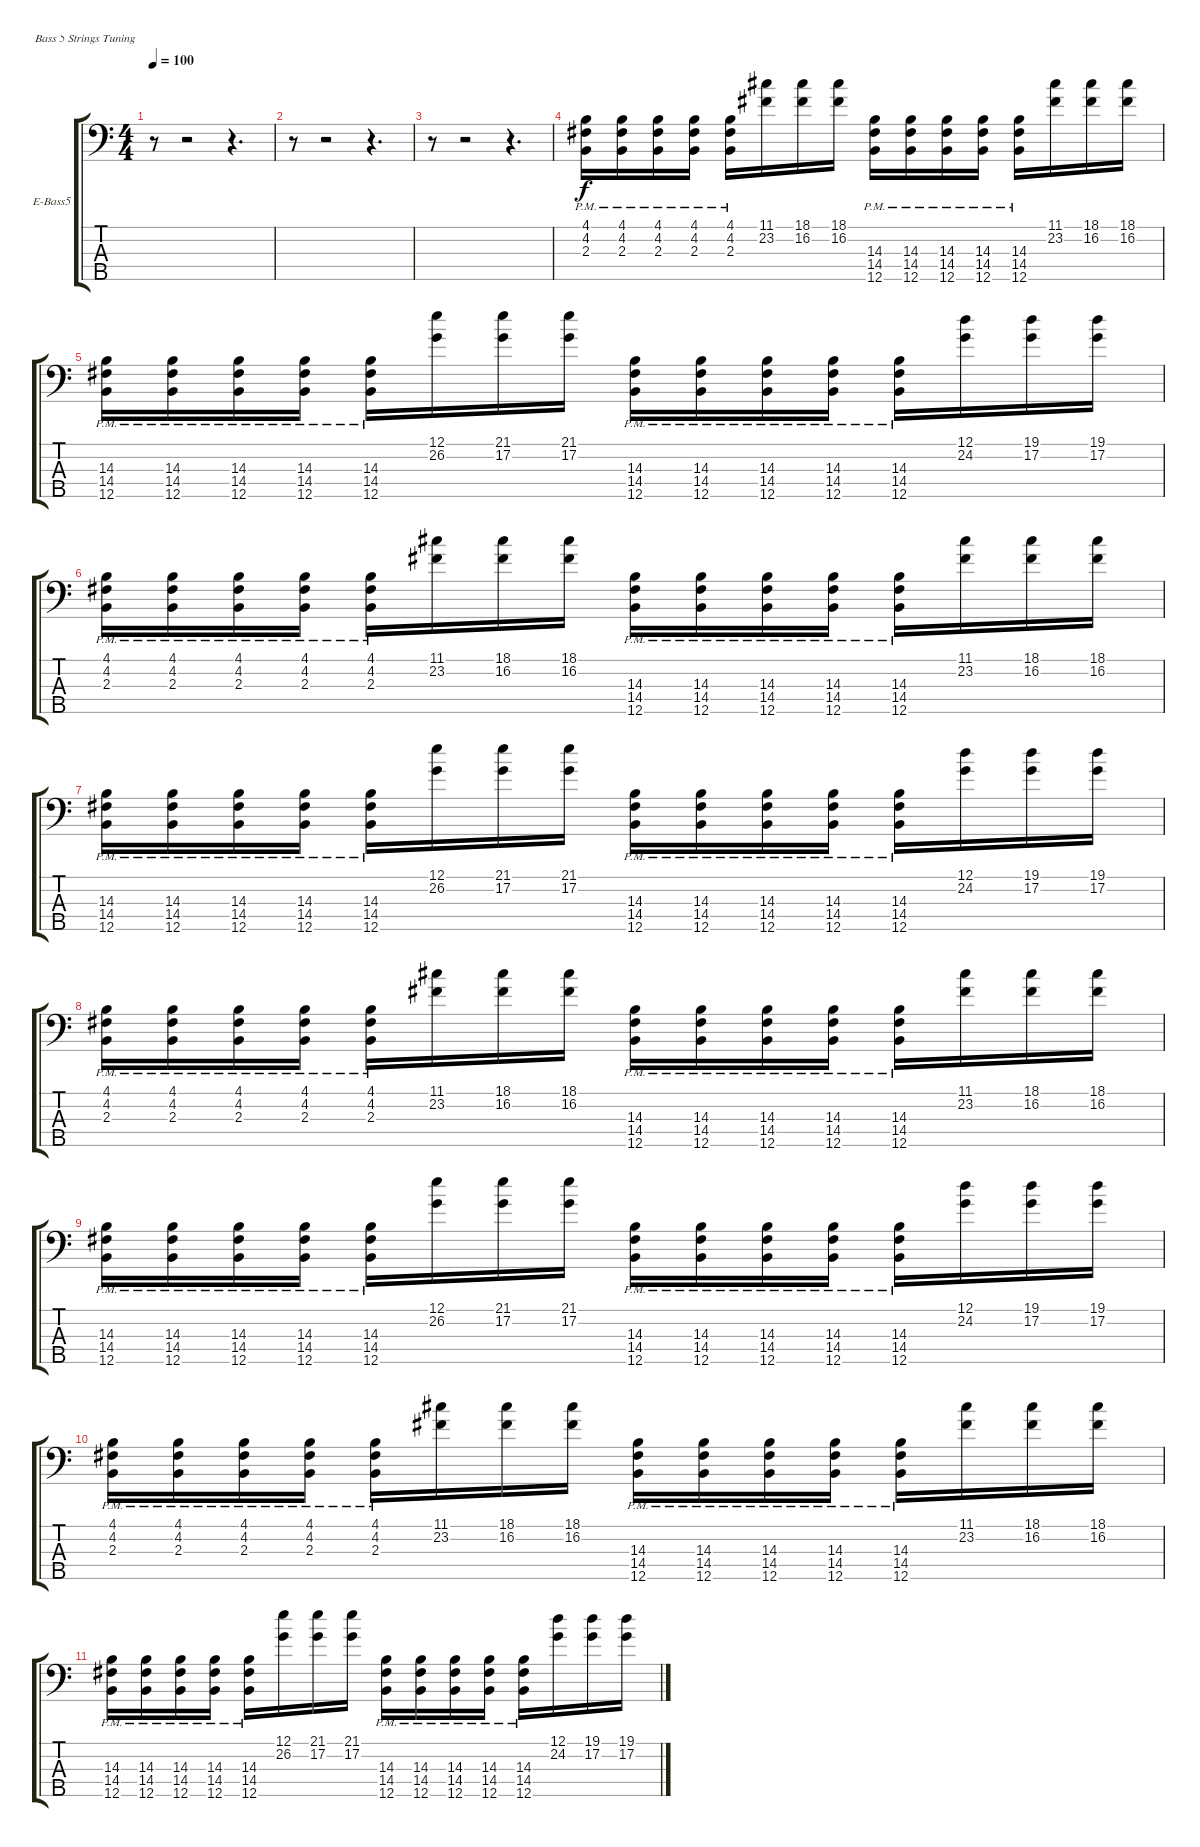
\bracketExtendMode groupsimilarinstruments
\firstSystemTrackNameOrientation horizontal
\otherSystemsTrackNameOrientation horizontal
\track ("Басс" "E-Bass5") {instrument electricbasspick}
\staff {score tabs}
\tuning (G2 D2 A1 E1 B0)
\ts (4 4)
\tempo 100
\clef f4
\ks c
r.8{dy f} r.2 r.4{d} |
r.8 r.2 r.4{d} |
r.8 r.2 r.4{d} |
(2.3{pm} 4.2{pm} 4.1{pm}).16 (2.3{pm} 4.2{pm} 4.1{pm}).16 (2.3{pm} 4.2{pm} 4.1{pm}).16 (4.1{pm} 4.2{pm} 2.3{pm}).16 (2.3{pm} 4.2{pm} 4.1{pm}).16 (11.1 23.2).16 (16.2 18.1).16 (16.2 18.1).16 (12.5{pm} 14.4{pm} 14.3{pm}).16 (12.5{pm} 14.4{pm} 14.3{pm}).16 (12.5{pm} 14.4{pm} 14.3{pm}).16 (14.3{pm} 14.4{pm} 12.5{pm}).16 (12.5{pm} 14.4{pm} 14.3{pm}).16 (11.1 23.2).16 (16.2 18.1).16 (16.2 18.1).16 |
\scale
0.508486 (12.5{pm} 14.4{pm} 14.3{pm}).16 (12.5{pm} 14.4{pm} 14.3{pm}).16 (12.5{pm} 14.4{pm} 14.3{pm}).16 (14.3{pm} 14.4{pm} 12.5{pm}).16 (12.5{pm} 14.4{pm} 14.3{pm}).16 (12.1 26.2).16 (17.2 21.1).16 (17.2 21.1).16 (12.5{pm} 14.4{pm} 14.3{pm}).16 (12.5{pm} 14.4{pm} 14.3{pm}).16 (12.5{pm} 14.4{pm} 14.3{pm}).16 (14.3{pm} 14.4{pm} 12.5{pm}).16 (12.5{pm} 14.4{pm} 14.3{pm}).16 (12.1 24.2).16 (19.1 17.2).16 (19.1 17.2).16 |
\scale
0.493186 (2.3{pm} 4.2{pm} 4.1{pm}).16 (2.3{pm} 4.2{pm} 4.1{pm}).16 (2.3{pm} 4.2{pm} 4.1{pm}).16 (4.1{pm} 4.2{pm} 2.3{pm}).16 (2.3{pm} 4.2{pm} 4.1{pm}).16 (11.1 23.2).16 (16.2 18.1).16 (16.2 18.1).16 (12.5{pm} 14.4{pm} 14.3{pm}).16 (12.5{pm} 14.4{pm} 14.3{pm}).16 (12.5{pm} 14.4{pm} 14.3{pm}).16 (14.3{pm} 14.4{pm} 12.5{pm}).16 (12.5{pm} 14.4{pm} 14.3{pm}).16 (11.1 23.2).16 (16.2 18.1).16 (16.2 18.1).16 |
\scale
0.542161 (12.5{pm} 14.4{pm} 14.3{pm}).16 (12.5{pm} 14.4{pm} 14.3{pm}).16 (12.5{pm} 14.4{pm} 14.3{pm}).16 (14.3{pm} 14.4{pm} 12.5{pm}).16 (12.5{pm} 14.4{pm} 14.3{pm}).16 (12.1 26.2).16 (17.2 21.1).16 (17.2 21.1).16 (12.5{pm} 14.4{pm} 14.3{pm}).16 (12.5{pm} 14.4{pm} 14.3{pm}).16 (12.5{pm} 14.4{pm} 14.3{pm}).16 (14.3{pm} 14.4{pm} 12.5{pm}).16 (12.5{pm} 14.4{pm} 14.3{pm}).16 (12.1 24.2).16 (19.1 17.2).16 (19.1 17.2).16 |
\scale
0.463488 (2.3{pm} 4.2{pm} 4.1{pm}).16 (2.3{pm} 4.2{pm} 4.1{pm}).16 (2.3{pm} 4.2{pm} 4.1{pm}).16 (4.1{pm} 4.2{pm} 2.3{pm}).16 (2.3{pm} 4.2{pm} 4.1{pm}).16 (11.1 23.2).16 (16.2 18.1).16 (16.2 18.1).16 (12.5{pm} 14.4{pm} 14.3{pm}).16 (12.5{pm} 14.4{pm} 14.3{pm}).16 (12.5{pm} 14.4{pm} 14.3{pm}).16 (14.3{pm} 14.4{pm} 12.5{pm}).16 (12.5{pm} 14.4{pm} 14.3{pm}).16 (11.1 23.2).16 (16.2 18.1).16 (16.2 18.1).16 |
\scale
0.535606 (12.5{pm} 14.4{pm} 14.3{pm}).16 (12.5{pm} 14.4{pm} 14.3{pm}).16 (12.5{pm} 14.4{pm} 14.3{pm}).16 (14.3{pm} 14.4{pm} 12.5{pm}).16 (12.5{pm} 14.4{pm} 14.3{pm}).16 (12.1 26.2).16 (17.2 21.1).16 (17.2 21.1).16 (12.5{pm} 14.4{pm} 14.3{pm}).16 (12.5{pm} 14.4{pm} 14.3{pm}).16 (12.5{pm} 14.4{pm} 14.3{pm}).16 (14.3{pm} 14.4{pm} 12.5{pm}).16 (12.5{pm} 14.4{pm} 14.3{pm}).16 (12.1 24.2).16 (19.1 17.2).16 (19.1 17.2).16 |
\scale
0.464192 (2.3{pm} 4.2{pm} 4.1{pm}).16 (2.3{pm} 4.2{pm} 4.1{pm}).16 (2.3{pm} 4.2{pm} 4.1{pm}).16 (4.1{pm} 4.2{pm} 2.3{pm}).16 (2.3{pm} 4.2{pm} 4.1{pm}).16 (11.1 23.2).16 (16.2 18.1).16 (16.2 18.1).16 (12.5{pm} 14.4{pm} 14.3{pm}).16 (12.5{pm} 14.4{pm} 14.3{pm}).16 (12.5{pm} 14.4{pm} 14.3{pm}).16 (14.3{pm} 14.4{pm} 12.5{pm}).16 (12.5{pm} 14.4{pm} 14.3{pm}).16 (11.1 23.2).16 (16.2 18.1).16 (16.2 18.1).16 |
(12.5{pm} 14.4{pm} 14.3{pm}).16 (12.5{pm} 14.4{pm} 14.3{pm}).16 (12.5{pm} 14.4{pm} 14.3{pm}).16 (14.3{pm} 14.4{pm} 12.5{pm}).16 (12.5{pm} 14.4{pm} 14.3{pm}).16 (12.1 26.2).16 (17.2 21.1).16 (17.2 21.1).16 (12.5{pm} 14.4{pm} 14.3{pm}).16 (12.5{pm} 14.4{pm} 14.3{pm}).16 (12.5{pm} 14.4{pm} 14.3{pm}).16 (14.3{pm} 14.4{pm} 12.5{pm}).16 (12.5{pm} 14.4{pm} 14.3{pm}).16 (12.1 24.2).16 (19.1 17.2).16 (19.1 17.2).16
